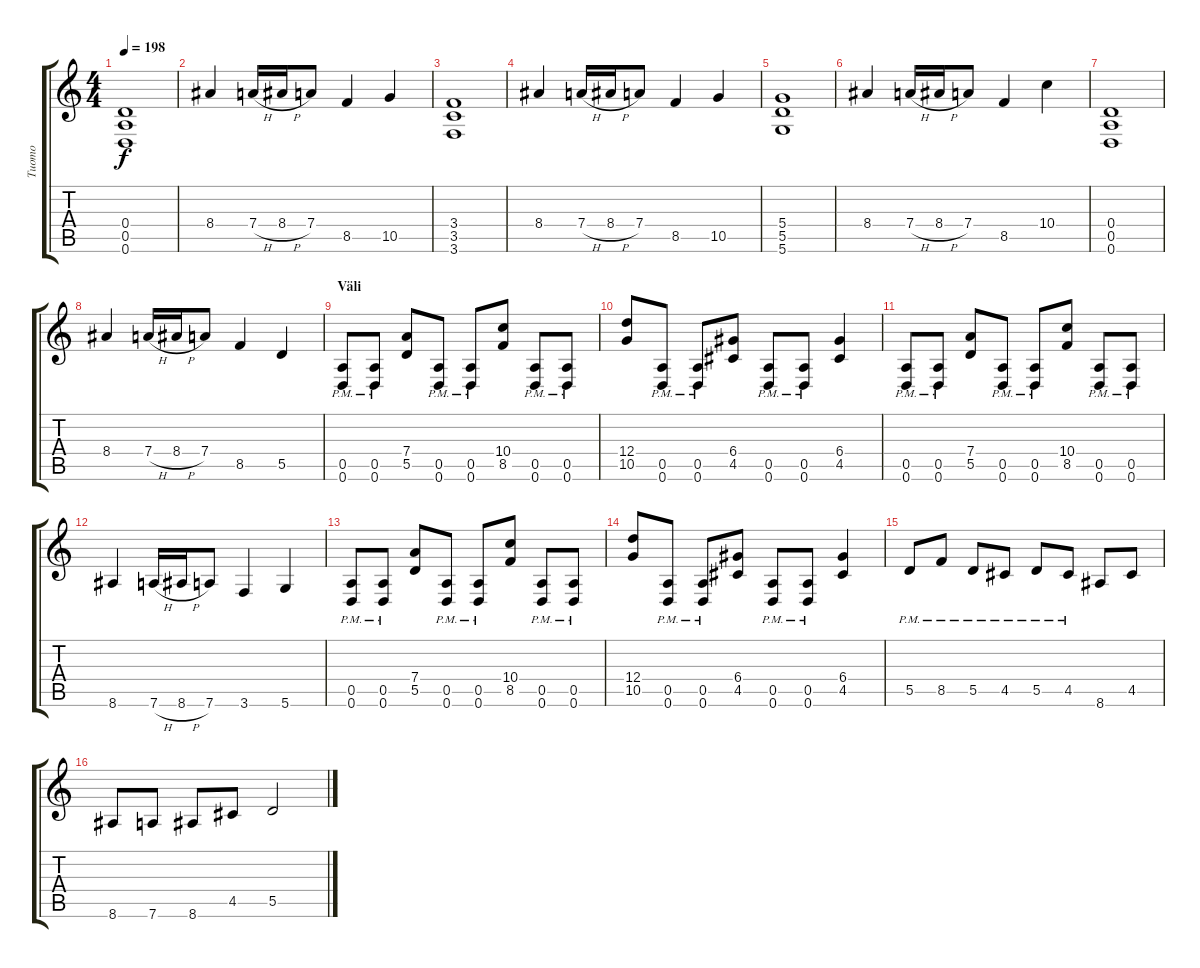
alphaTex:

\track ("Tuomo" "Tuomo") {instrument distortionguitar}
\staff {score tabs}
\tuning (E4 B3 G3 D3 A2 D2) {hide}
\ts (4 4)
\tempo 198
\clef g2
\ks c
(0.4 0.5 0.6).1{dy f instrument distortionguitar} |
8.4.4 7.4{h}.16 8.4{h}.16 7.4.8 8.5.4 10.5.4 |
(3.4 3.5 3.6).1 |
8.4.4 7.4{h}.16 8.4{h}.16 7.4.8 8.5.4 10.5.4 |
(5.4 5.5 5.6).1 |
8.4.4 7.4{h}.16 8.4{h}.16 7.4.8 8.5.4 10.4.4 |
(0.4 0.5 0.6).1 |
8.4.4 7.4{h}.16 8.4{h}.16 7.4.8 8.5.4 5.5.4 |
\section ("" "Väli")
(0.5{pm} 0.6{pm}).8 (0.5{pm} 0.6{pm}).8 (7.4 5.5).8 (0.5{pm} 0.6{pm}).8 (0.5{pm} 0.6{pm}).8 (10.4 8.5).8 (0.5{pm} 0.6{pm}).8 (0.5{pm} 0.6{pm}).8 |
(12.4 10.5).8 (0.5{pm} 0.6{pm}).8 (0.5{pm} 0.6{pm}).8 (6.4 4.5).8 (0.5{pm} 0.6{pm}).8 (0.5{pm} 0.6{pm}).8 (6.4 4.5).4 |
(0.5{pm} 0.6{pm}).8 (0.5{pm} 0.6{pm}).8 (7.4 5.5).8 (0.5{pm} 0.6{pm}).8 (0.5{pm} 0.6{pm}).8 (10.4 8.5).8 (0.5{pm} 0.6{pm}).8 (0.5{pm} 0.6{pm}).8 |
8.6.4 7.6{h}.16 8.6{h}.16 7.6.8 3.6.4 5.6.4 |
(0.5{pm} 0.6{pm}).8 (0.5{pm} 0.6{pm}).8 (7.4 5.5).8 (0.5{pm} 0.6{pm}).8 (0.5{pm} 0.6{pm}).8 (10.4 8.5).8 (0.5{pm} 0.6{pm}).8 (0.5{pm} 0.6{pm}).8 |
(12.4 10.5).8 (0.5{pm} 0.6{pm}).8 (0.5{pm} 0.6{pm}).8 (6.4 4.5).8 (0.5{pm} 0.6{pm}).8 (0.5{pm} 0.6{pm}).8 (6.4 4.5).4 |
5.5{pm}.8{instrument overdrivenguitar} 8.5{pm}.8 5.5{pm}.8 4.5{pm}.8 5.5{pm}.8 4.5{pm}.8 8.6.8 4.5.8 |
8.6.8 7.6.8 8.6.8 4.5.8 5.5.2
